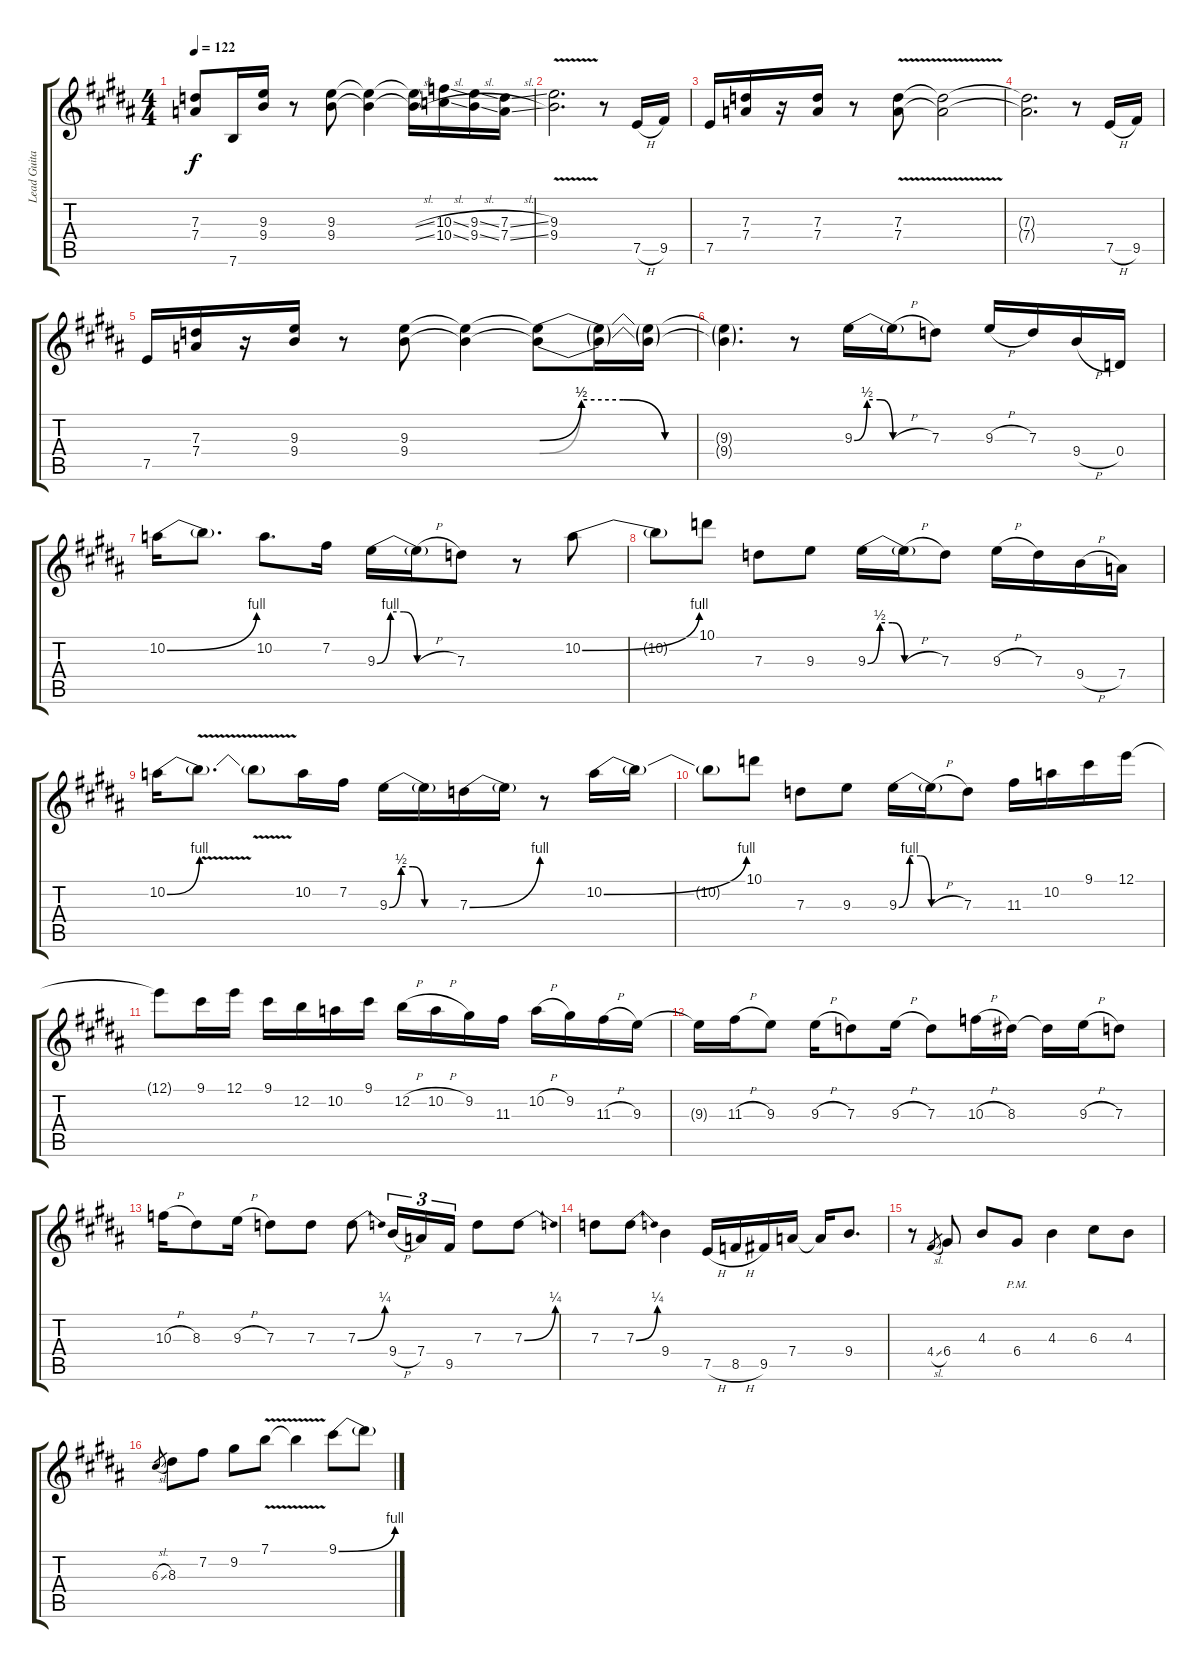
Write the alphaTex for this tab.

\track ("Lead Guitar" "Lead Guita") {instrument distortionguitar}
\staff {score tabs}
\tuning (E4 B3 G3 D3 A2 E2) {hide}
\ts (4 4)
\tempo 122
\clef g2
\ks b
(7.3 7.4).8{dy f} 7.6.16 (9.3 9.4).16 r.8 (9.3 9.4).8 (9.3{t} 9.4{t}).4 (9.3{sl t} 9.4{sl t}).16 (10.3{sl} 10.4{sl}).16 (9.3{sl} 9.4{sl}).16 (7.3{sl} 7.4{sl}).16 |
(9.3{v} 9.4).2{d} r.8 7.5{h}.16 9.5.16 |
7.5.16 (7.3 7.4).16 r.16 (7.3 7.4).16 r.8 (7.3{v} 7.4).8 (7.3{t} 7.4{t}).2 |
(7.3{t} 7.4{t}).2{d} r.8 7.5{h}.16 9.5.16 |
7.5.16 (7.3 7.4).16 r.16 (9.3 9.4).16 r.8 (9.3 9.4).8 (9.3{t} 9.4{t}).4 (9.3{be (custom 0 0 10 2 20 2 30 0 60 0) t} 9.4{be (custom 0 0 10 2 20 2 30 0 60 0) t}).8 (9.3{t} 9.4{t}).16 (9.3{t} 9.4{t}).16 |
(9.3{t} 9.4{t}).4{d} r.8 9.3{be (custom 0 0 10 2 20 2 30 0 60 0)}.16 9.3{h t}.16 7.3.8 9.3{h}.16 7.3.16 9.4{h}.16 0.4.16 |
10.2{be (bend 0 0 60 4)}.16 10.2{t}.8{d} 10.2.8{d} 7.2.16 9.3{be (custom 0 0 10 4 20 4 30 0 60 0)}.16 9.3{h t}.16 7.3.8 r.8 10.2{be (bend 0 0 60 4)}.8 |
10.2{t}.8 10.1.8 7.3.8 9.3.8 9.3{be (custom 0 0 10 2 20 2 30 0 60 0)}.16 9.3{h t}.16 7.3.8 9.3{h}.16 7.3.16 9.4{h}.16 7.4.16 |
10.2{be (bend 0 0 60 4)}.16 10.2{v t}.8{d} 10.2{t}.8 10.2.16 7.2.16 9.3{be (custom 0 0 10 2 20 2 30 0 60 0)}.16 9.3{t}.16 7.3{be (bend 0 0 60 4)}.16 7.3{t}.16 r.8 10.2{be (bend 0 0 60 4)}.16 10.2{t}.16 |
10.2{t}.8 10.1.8 7.3.8 9.3.8 9.3{be (custom 0 0 10 4 20 4 30 0 60 0)}.16 9.3{h t}.16 7.3.8 11.3.16 10.2.16 9.1.16 12.1.16 |
12.1{t}.8 9.1.16 12.1.16 9.1.16 12.2.16 10.2.16 9.1.16 12.2{h}.16 10.2{h}.16 9.2.16 11.3.16 10.2{h}.16 9.2.16 11.3{h}.16 9.3.16 |
9.3{t}.16 11.3{h}.16 9.3.8 9.3{h}.16 7.3.8 9.3{h}.16 7.3.8 10.3{h}.16 8.3.16 8.3{t}.16 9.3{h}.16 7.3.8 |
10.3{h}.16 8.3.8 9.3{h}.16 7.3.8 7.3.8 7.3{be (bend 0 0 60 1)}.8 9.4{h}.16{tu (3 2)} 7.4.16{tu (3 2)} 9.5.16{tu (3 2)} 7.3.8 7.3{be (bend 0 0 60 1)}.8 |
7.3.8 7.3{be (bend 0 0 60 1)}.8 9.4.4 7.5{h}.16 8.5{h}.16 9.5.16 7.4.16 7.4{t}.16 9.4.8{d} |
r.8 4.4{sl}.8{gr} 6.4.8 4.3.8 6.4{pm}.8 4.3.4 6.3.8 4.3.8 |
6.3{sl}.8{gr} 8.3.8 7.2.8 9.2.8 7.1{v}.8 7.1{t}.4 9.1{be (bend 0 0 60 4)}.8 9.1{t}.8
